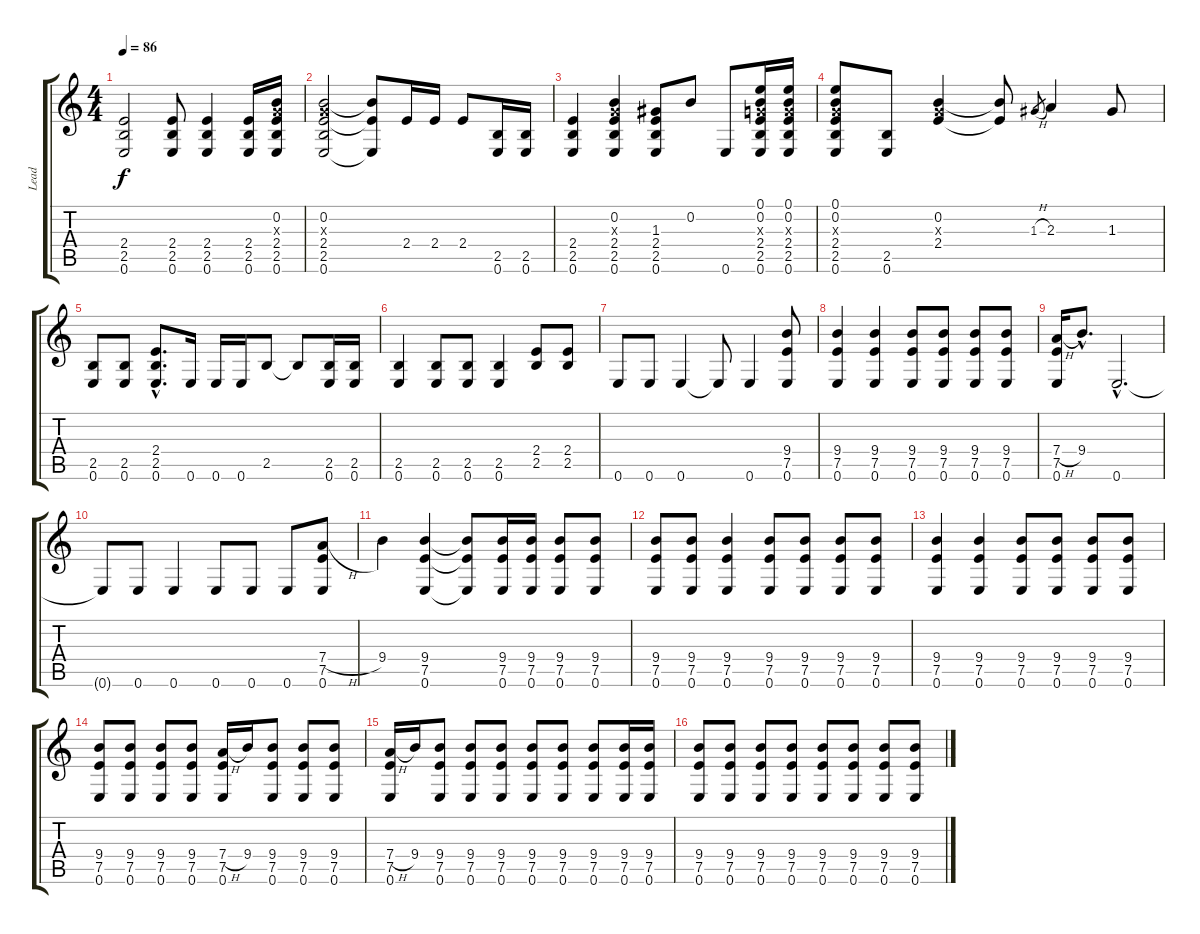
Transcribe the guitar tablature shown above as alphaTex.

\track ("Lead" "Lead") {instrument electricguitarjazz}
\staff {score tabs}
\tuning (E4 B3 G3 D3 A2 E2) {hide}
\ts (4 4)
\tempo 86
\clef g2
\ks c
(2.4 2.5 0.6).2{dy f} (2.4 2.5 0.6).8 (2.4 2.5 0.6).4 (2.4 2.5 0.6).16 (0.2 0.3{x} 2.4 2.5 0.6).16 |
(0.2 0.3{x} 2.4 2.5 0.6).2 (0.2{t} 2.4{t} 0.6{t}).8 2.4.16 2.4.16 2.4.8 (2.5 0.6).16 (2.5 0.6).16 |
(2.4 2.5 0.6).4 (0.2 0.3{x} 2.4 2.5 0.6).4 (1.3 2.4 2.5 0.6).8 0.2.8 0.6.8 (0.1 0.2 0.3{x} 2.4 2.5 0.6).16 (0.1 0.2 0.3{x} 2.4 2.5 0.6).16 |
(0.1 0.2 0.3{x} 2.4 2.5 0.6).8 (2.5 0.6).8 (0.2 0.3{x} 2.4).4 (0.2{t} 2.4{t}).8 1.3{h}.8{gr} 2.3.4 1.3.8 |
(2.5 0.6).8 (2.5 0.6).8 (2.4{hac} 2.5{hac} 0.6{hac}).8{d} 0.6.16 0.6.16 0.6.16 2.5.8 2.5{t}.8 (2.5 0.6).16 (2.5 0.6).16 |
(2.5 0.6).4 (2.5 0.6).8 (2.5 0.6).8 (2.5 0.6).4 (2.4 2.5).8 (2.4 2.5).8 |
0.6.8 0.6.8 0.6.4 0.6{t}.8 0.6.4 (9.4 7.5 0.6).8 |
(9.4 7.5 0.6).4 (9.4 7.5 0.6).4 (9.4 7.5 0.6).8 (9.4 7.5 0.6).8 (9.4 7.5 0.6).8 (9.4 7.5 0.6).8 |
(7.4{h} 7.5 0.6).16 9.4{hac}.8{d} 0.6{hac}.2{d} |
0.6{t}.8 0.6.8 0.6.4 0.6.8 0.6.8 0.6.8 (7.4{h} 7.5 0.6).8 |
9.4.4 (9.4 7.5 0.6).4 (9.4{t} 7.5{t} 0.6{t}).8 (9.4 7.5 0.6).16 (9.4 7.5 0.6).16 (9.4 7.5 0.6).8 (9.4 7.5 0.6).8 |
(9.4 7.5 0.6).8 (9.4 7.5 0.6).8 (9.4 7.5 0.6).4 (9.4 7.5 0.6).8 (9.4 7.5 0.6).8 (9.4 7.5 0.6).8 (9.4 7.5 0.6).8 |
(9.4 7.5 0.6).4 (9.4 7.5 0.6).4 (9.4 7.5 0.6).8 (9.4 7.5 0.6).8 (9.4 7.5 0.6).8 (9.4 7.5 0.6).8 |
(9.4 7.5 0.6).8 (9.4 7.5 0.6).8 (9.4 7.5 0.6).8 (9.4 7.5 0.6).8 (7.4{h} 7.5 0.6).16 9.4.16 (9.4 7.5 0.6).8 (9.4 7.5 0.6).8 (9.4 7.5 0.6).8 |
(7.4{h} 7.5 0.6).16 9.4.16 (9.4 7.5 0.6).8 (9.4 7.5 0.6).8 (9.4 7.5 0.6).8 (9.4 7.5 0.6).8 (9.4 7.5 0.6).8 (9.4 7.5 0.6).8 (9.4 7.5 0.6).16 (9.4 7.5 0.6).16 |
(9.4 7.5 0.6).8 (9.4 7.5 0.6).8 (9.4 7.5 0.6).8 (9.4 7.5 0.6).8 (9.4 7.5 0.6).8 (9.4 7.5 0.6).8 (9.4 7.5 0.6).8 (9.4 7.5 0.6).8
